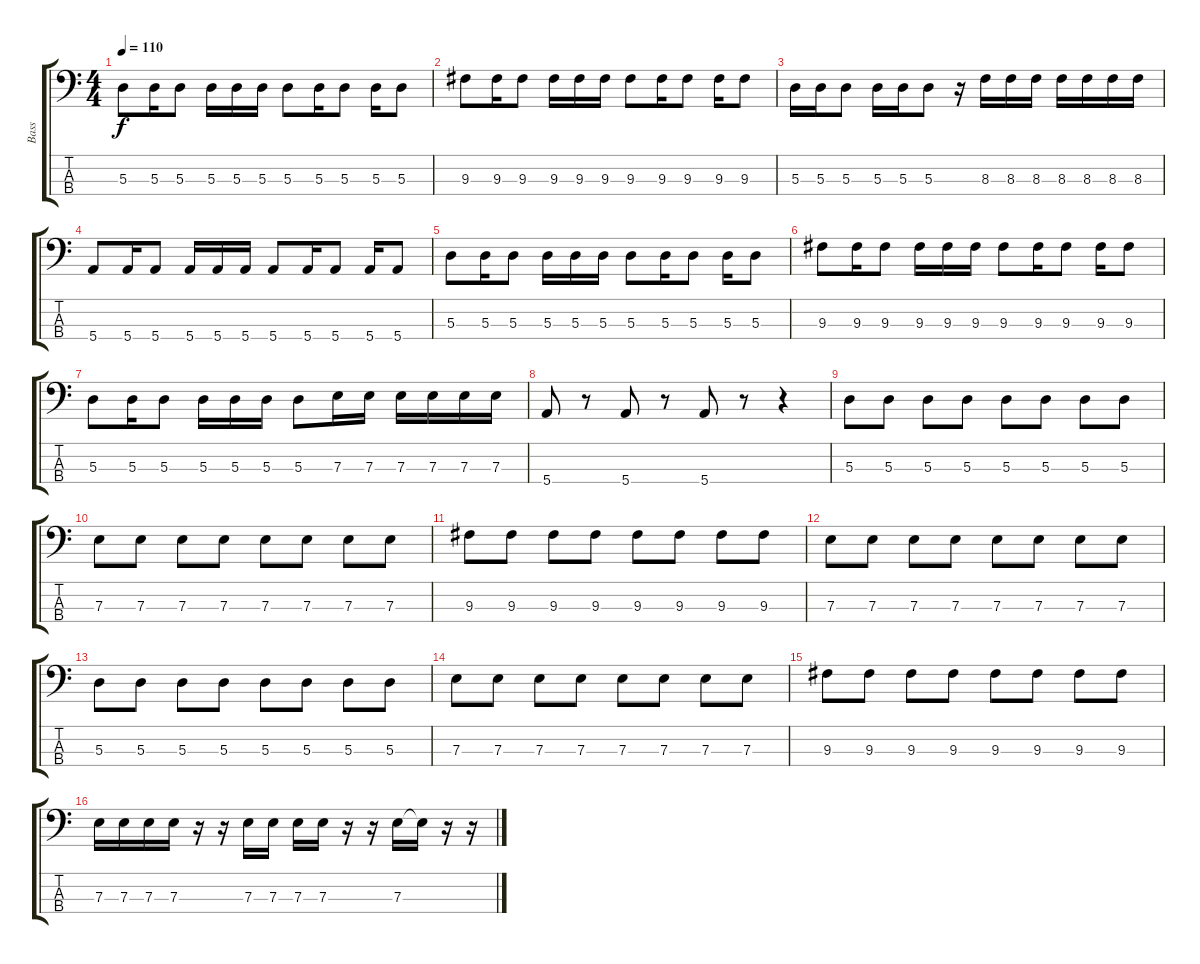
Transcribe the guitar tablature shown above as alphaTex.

\track ("Bass" "Bass") {instrument electricbassfinger}
\staff {score tabs}
\tuning (G2 D2 A1 E1) {hide}
\ts (4 4)
\tempo 110
\clef f4
\ks c
5.3.8{dy f} 5.3.16 5.3.8 5.3.16 5.3.16 5.3.16 5.3.8 5.3.16 5.3.8 5.3.16 5.3.8 |
9.3.8 9.3.16 9.3.8 9.3.16 9.3.16 9.3.16 9.3.8 9.3.16 9.3.8 9.3.16 9.3.8 |
5.3.16 5.3.16 5.3.8 5.3.16 5.3.16 5.3.8 r.16 8.3.16 8.3.16 8.3.16 8.3.16 8.3.16 8.3.16 8.3.16 |
5.4.8 5.4.16 5.4.8 5.4.16 5.4.16 5.4.16 5.4.8 5.4.16 5.4.8 5.4.16 5.4.8 |
5.3.8 5.3.16 5.3.8 5.3.16 5.3.16 5.3.16 5.3.8 5.3.16 5.3.8 5.3.16 5.3.8 |
9.3.8 9.3.16 9.3.8 9.3.16 9.3.16 9.3.16 9.3.8 9.3.16 9.3.8 9.3.16 9.3.8 |
5.3.8 5.3.16 5.3.8 5.3.16 5.3.16 5.3.16 5.3.8 7.3.16 7.3.16 7.3.16 7.3.16 7.3.16 7.3.16 |
5.4.8 r.8 5.4.8 r.8 5.4.8 r.8 r.4 |
5.3.8 5.3.8 5.3.8 5.3.8 5.3.8 5.3.8 5.3.8 5.3.8 |
7.3.8 7.3.8 7.3.8 7.3.8 7.3.8 7.3.8 7.3.8 7.3.8 |
9.3.8 9.3.8 9.3.8 9.3.8 9.3.8 9.3.8 9.3.8 9.3.8 |
7.3.8 7.3.8 7.3.8 7.3.8 7.3.8 7.3.8 7.3.8 7.3.8 |
5.3.8 5.3.8 5.3.8 5.3.8 5.3.8 5.3.8 5.3.8 5.3.8 |
7.3.8 7.3.8 7.3.8 7.3.8 7.3.8 7.3.8 7.3.8 7.3.8 |
9.3.8 9.3.8 9.3.8 9.3.8 9.3.8 9.3.8 9.3.8 9.3.8 |
7.3.16 7.3.16 7.3.16 7.3.16 r.16 r.16 7.3.16 7.3.16 7.3.16 7.3.16 r.16 r.16 7.3.16 7.3{t}.16 r.16 r.16
